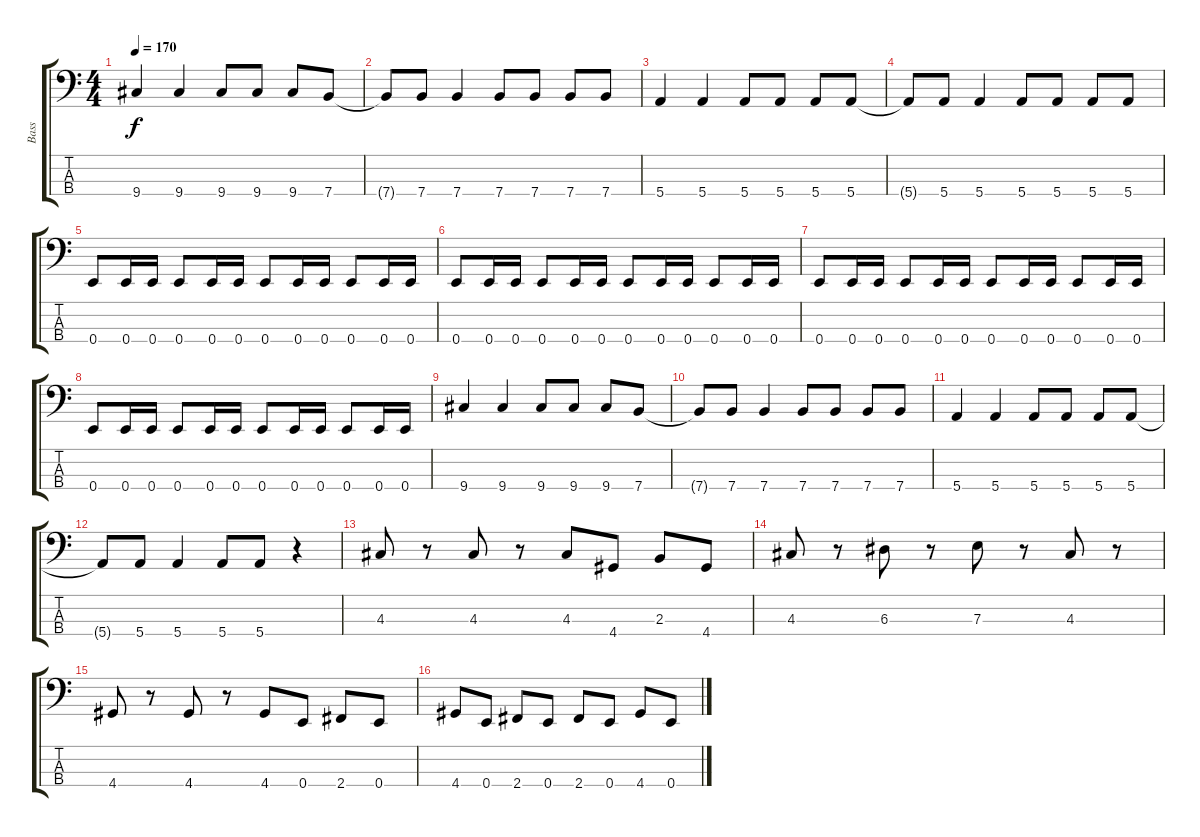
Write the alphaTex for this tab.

\track ("Bass" "Bass") {instrument electricbasspick}
\staff {score tabs}
\tuning (G2 D2 A1 E1) {hide}
\ts (4 4)
\tempo 170
\clef f4
\ks c
9.4.4{dy f} 9.4.4 9.4.8 9.4.8 9.4.8 7.4.8 |
7.4{t}.8 7.4.8 7.4.4 7.4.8 7.4.8 7.4.8 7.4.8 |
5.4.4 5.4.4 5.4.8 5.4.8 5.4.8 5.4.8 |
5.4{t}.8 5.4.8 5.4.4 5.4.8 5.4.8 5.4.8 5.4.8 |
0.4.8 0.4.16 0.4.16 0.4.8 0.4.16 0.4.16 0.4.8 0.4.16 0.4.16 0.4.8 0.4.16 0.4.16 |
0.4.8 0.4.16 0.4.16 0.4.8 0.4.16 0.4.16 0.4.8 0.4.16 0.4.16 0.4.8 0.4.16 0.4.16 |
0.4.8 0.4.16 0.4.16 0.4.8 0.4.16 0.4.16 0.4.8 0.4.16 0.4.16 0.4.8 0.4.16 0.4.16 |
0.4.8 0.4.16 0.4.16 0.4.8 0.4.16 0.4.16 0.4.8 0.4.16 0.4.16 0.4.8 0.4.16 0.4.16 |
9.4.4 9.4.4 9.4.8 9.4.8 9.4.8 7.4.8 |
7.4{t}.8 7.4.8 7.4.4 7.4.8 7.4.8 7.4.8 7.4.8 |
5.4.4 5.4.4 5.4.8 5.4.8 5.4.8 5.4.8 |
5.4{t}.8 5.4.8 5.4.4 5.4.8 5.4.8 r.4 |
4.3.8 r.8 4.3.8 r.8 4.3.8 4.4.8 2.3.8 4.4.8 |
4.3.8 r.8 6.3.8 r.8 7.3.8 r.8 4.3.8 r.8 |
4.4.8 r.8 4.4.8 r.8 4.4.8 0.4.8 2.4.8 0.4.8 |
4.4.8 0.4.8 2.4.8 0.4.8 2.4.8 0.4.8 4.4.8 0.4.8
